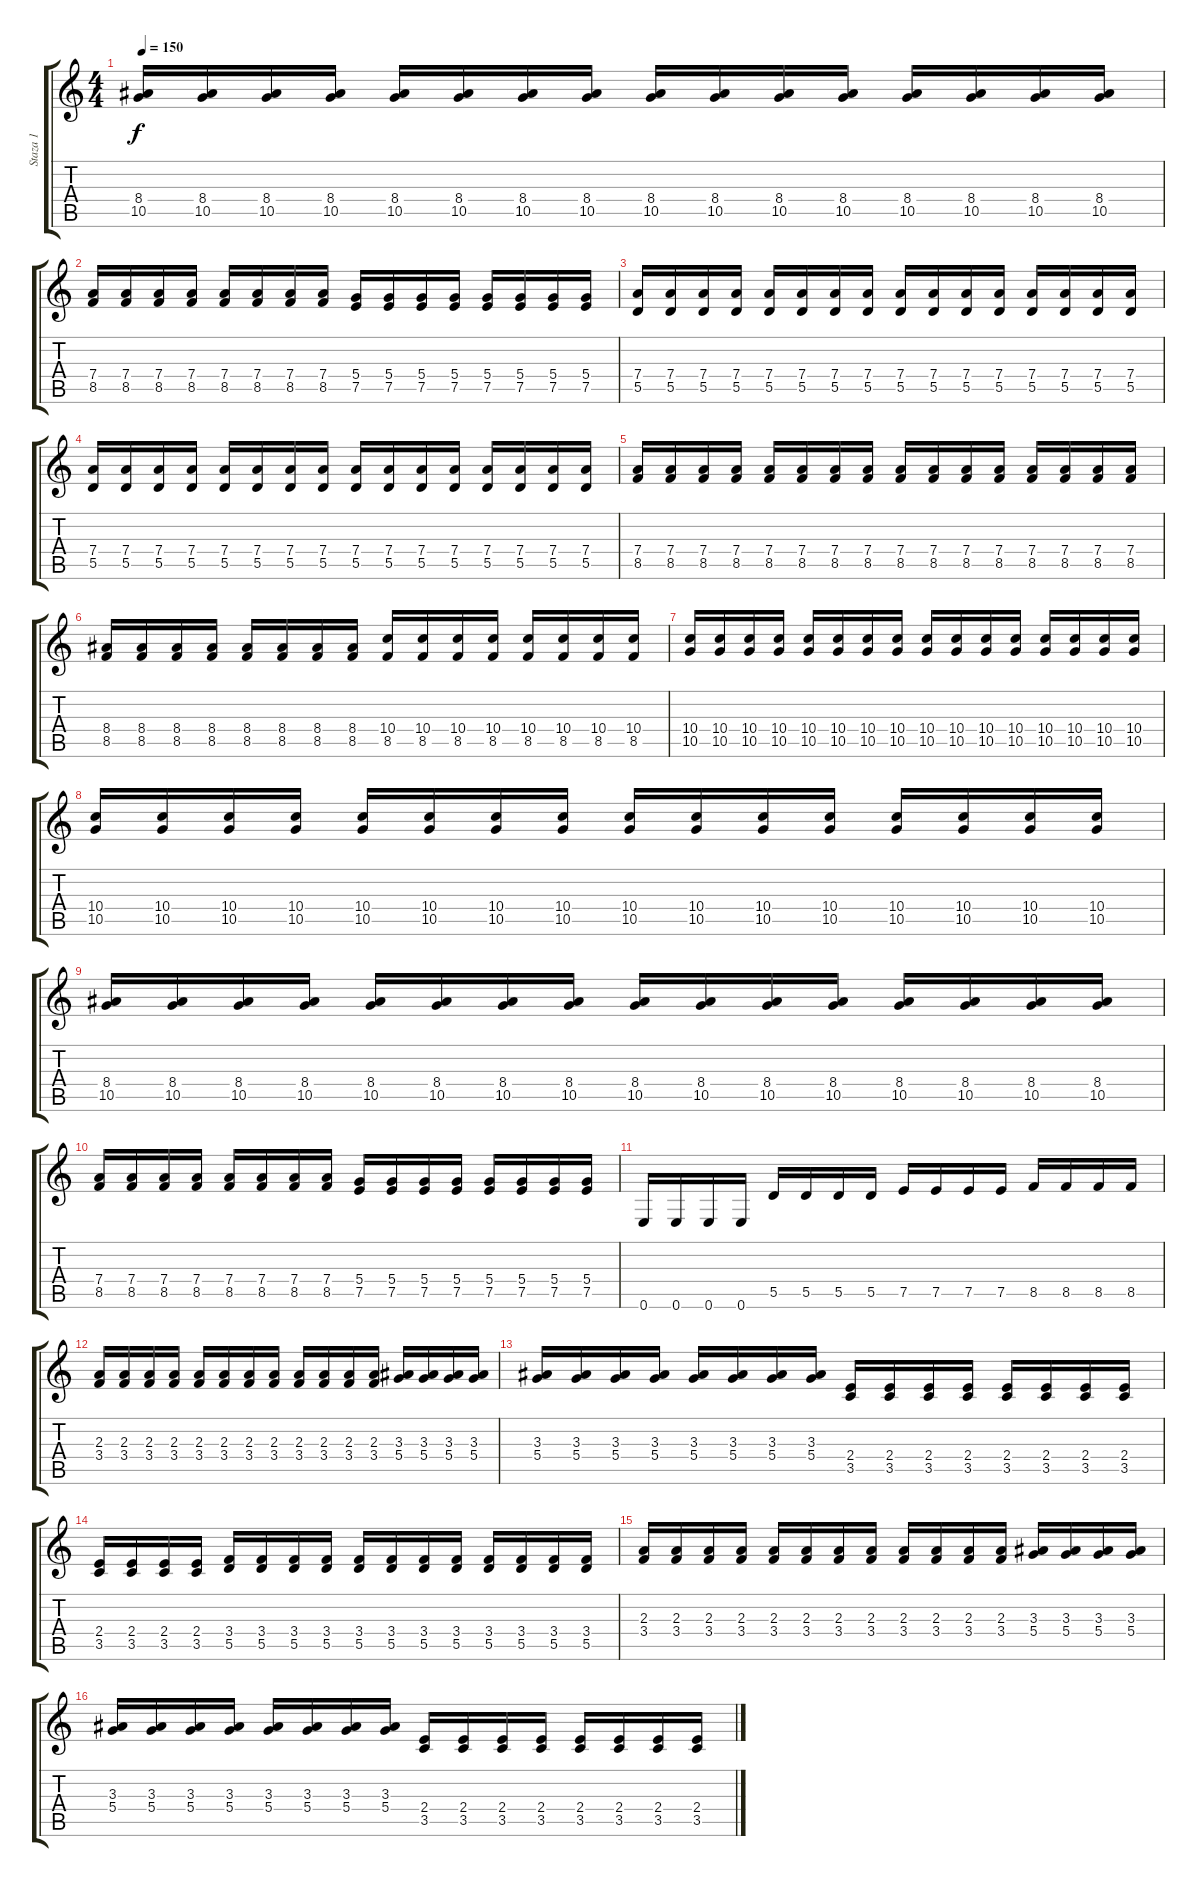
\track ("Staza 1" "Staza 1") {instrument distortionguitar}
\staff {score tabs}
\tuning (E4 B3 G3 D3 A2 E2) {hide}
\ts (4 4)
\tempo 150
\clef g2
\ks c
(8.4 10.5).16{dy f} (8.4 10.5).16 (8.4 10.5).16 (8.4 10.5).16 (8.4 10.5).16 (8.4 10.5).16 (8.4 10.5).16 (8.4 10.5).16 (8.4 10.5).16 (8.4 10.5).16 (8.4 10.5).16 (8.4 10.5).16 (8.4 10.5).16 (8.4 10.5).16 (8.4 10.5).16 (8.4 10.5).16 |
(7.4 8.5).16 (7.4 8.5).16 (7.4 8.5).16 (7.4 8.5).16 (7.4 8.5).16 (7.4 8.5).16 (7.4 8.5).16 (7.4 8.5).16 (5.4 7.5).16 (5.4 7.5).16 (5.4 7.5).16 (5.4 7.5).16 (5.4 7.5).16 (5.4 7.5).16 (5.4 7.5).16 (5.4 7.5).16 |
(7.4 5.5).16 (7.4 5.5).16 (7.4 5.5).16 (7.4 5.5).16 (7.4 5.5).16 (7.4 5.5).16 (7.4 5.5).16 (7.4 5.5).16 (7.4 5.5).16 (7.4 5.5).16 (7.4 5.5).16 (7.4 5.5).16 (7.4 5.5).16 (7.4 5.5).16 (7.4 5.5).16 (7.4 5.5).16 |
(7.4 5.5).16 (7.4 5.5).16 (7.4 5.5).16 (7.4 5.5).16 (7.4 5.5).16 (7.4 5.5).16 (7.4 5.5).16 (7.4 5.5).16 (7.4 5.5).16 (7.4 5.5).16 (7.4 5.5).16 (7.4 5.5).16 (7.4 5.5).16 (7.4 5.5).16 (7.4 5.5).16 (7.4 5.5).16 |
(7.4 8.5).16 (7.4 8.5).16 (7.4 8.5).16 (7.4 8.5).16 (7.4 8.5).16 (7.4 8.5).16 (7.4 8.5).16 (7.4 8.5).16 (7.4 8.5).16 (7.4 8.5).16 (7.4 8.5).16 (7.4 8.5).16 (7.4 8.5).16 (7.4 8.5).16 (7.4 8.5).16 (7.4 8.5).16 |
(8.4 8.5).16 (8.4 8.5).16 (8.4 8.5).16 (8.4 8.5).16 (8.4 8.5).16 (8.4 8.5).16 (8.4 8.5).16 (8.4 8.5).16 (10.4 8.5).16 (10.4 8.5).16 (10.4 8.5).16 (10.4 8.5).16 (10.4 8.5).16 (10.4 8.5).16 (10.4 8.5).16 (10.4 8.5).16 |
(10.4 10.5).16 (10.4 10.5).16 (10.4 10.5).16 (10.4 10.5).16 (10.4 10.5).16 (10.4 10.5).16 (10.4 10.5).16 (10.4 10.5).16 (10.4 10.5).16 (10.4 10.5).16 (10.4 10.5).16 (10.4 10.5).16 (10.4 10.5).16 (10.4 10.5).16 (10.4 10.5).16 (10.4 10.5).16 |
(10.4 10.5).16 (10.4 10.5).16 (10.4 10.5).16 (10.4 10.5).16 (10.4 10.5).16 (10.4 10.5).16 (10.4 10.5).16 (10.4 10.5).16 (10.4 10.5).16 (10.4 10.5).16 (10.4 10.5).16 (10.4 10.5).16 (10.4 10.5).16 (10.4 10.5).16 (10.4 10.5).16 (10.4 10.5).16 |
(8.4 10.5).16 (8.4 10.5).16 (8.4 10.5).16 (8.4 10.5).16 (8.4 10.5).16 (8.4 10.5).16 (8.4 10.5).16 (8.4 10.5).16 (8.4 10.5).16 (8.4 10.5).16 (8.4 10.5).16 (8.4 10.5).16 (8.4 10.5).16 (8.4 10.5).16 (8.4 10.5).16 (8.4 10.5).16 |
(7.4 8.5).16 (7.4 8.5).16 (7.4 8.5).16 (7.4 8.5).16 (7.4 8.5).16 (7.4 8.5).16 (7.4 8.5).16 (7.4 8.5).16 (5.4 7.5).16 (5.4 7.5).16 (5.4 7.5).16 (5.4 7.5).16 (5.4 7.5).16 (5.4 7.5).16 (5.4 7.5).16 (5.4 7.5).16 |
0.6.16 0.6.16 0.6.16 0.6.16 5.5.16 5.5.16 5.5.16 5.5.16 7.5.16 7.5.16 7.5.16 7.5.16 8.5.16 8.5.16 8.5.16 8.5.16 |
(2.3 3.4).16 (2.3 3.4).16 (2.3 3.4).16 (2.3 3.4).16 (2.3 3.4).16 (2.3 3.4).16 (2.3 3.4).16 (2.3 3.4).16 (2.3 3.4).16 (2.3 3.4).16 (2.3 3.4).16 (2.3 3.4).16 (3.3 5.4).16 (3.3 5.4).16 (3.3 5.4).16 (3.3 5.4).16 |
(3.3 5.4).16 (3.3 5.4).16 (3.3 5.4).16 (3.3 5.4).16 (3.3 5.4).16 (3.3 5.4).16 (3.3 5.4).16 (3.3 5.4).16 (2.4 3.5).16 (2.4 3.5).16 (2.4 3.5).16 (2.4 3.5).16 (2.4 3.5).16 (2.4 3.5).16 (2.4 3.5).16 (2.4 3.5).16 |
(2.4 3.5).16 (2.4 3.5).16 (2.4 3.5).16 (2.4 3.5).16 (3.4 5.5).16 (3.4 5.5).16 (3.4 5.5).16 (3.4 5.5).16 (3.4 5.5).16 (3.4 5.5).16 (3.4 5.5).16 (3.4 5.5).16 (3.4 5.5).16 (3.4 5.5).16 (3.4 5.5).16 (3.4 5.5).16 |
(2.3 3.4).16 (2.3 3.4).16 (2.3 3.4).16 (2.3 3.4).16 (2.3 3.4).16 (2.3 3.4).16 (2.3 3.4).16 (2.3 3.4).16 (2.3 3.4).16 (2.3 3.4).16 (2.3 3.4).16 (2.3 3.4).16 (3.3 5.4).16 (3.3 5.4).16 (3.3 5.4).16 (3.3 5.4).16 |
(3.3 5.4).16 (3.3 5.4).16 (3.3 5.4).16 (3.3 5.4).16 (3.3 5.4).16 (3.3 5.4).16 (3.3 5.4).16 (3.3 5.4).16 (2.4 3.5).16 (2.4 3.5).16 (2.4 3.5).16 (2.4 3.5).16 (2.4 3.5).16 (2.4 3.5).16 (2.4 3.5).16 (2.4 3.5).16
